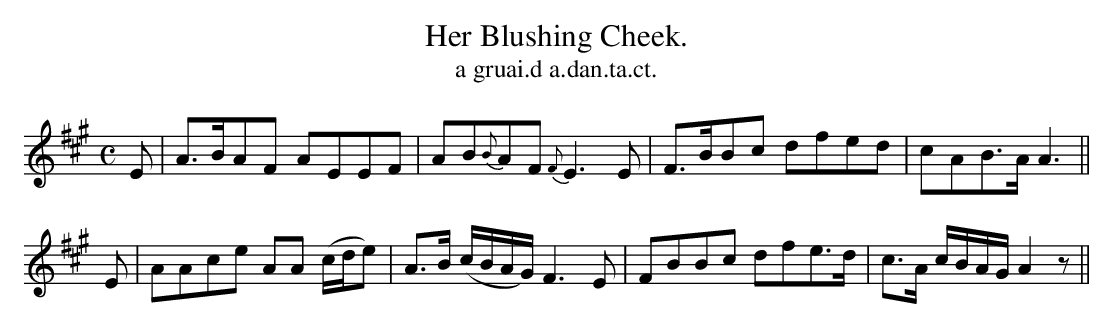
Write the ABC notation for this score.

X:1
T: Her Blushing Cheek.
T: a gruai.d a.dan.ta.ct.
M: C
L: 1/8
K: A
E|A>BAF AEEF|AB{B}AF {F}E3 E|F>BBc dfed|cAB>A A3||
E|AAce AA (c/d/e)|A>B (c/B/A/G/) F3E|FBBc dfe>d|c>A c/B/A/G/ A2 z||
